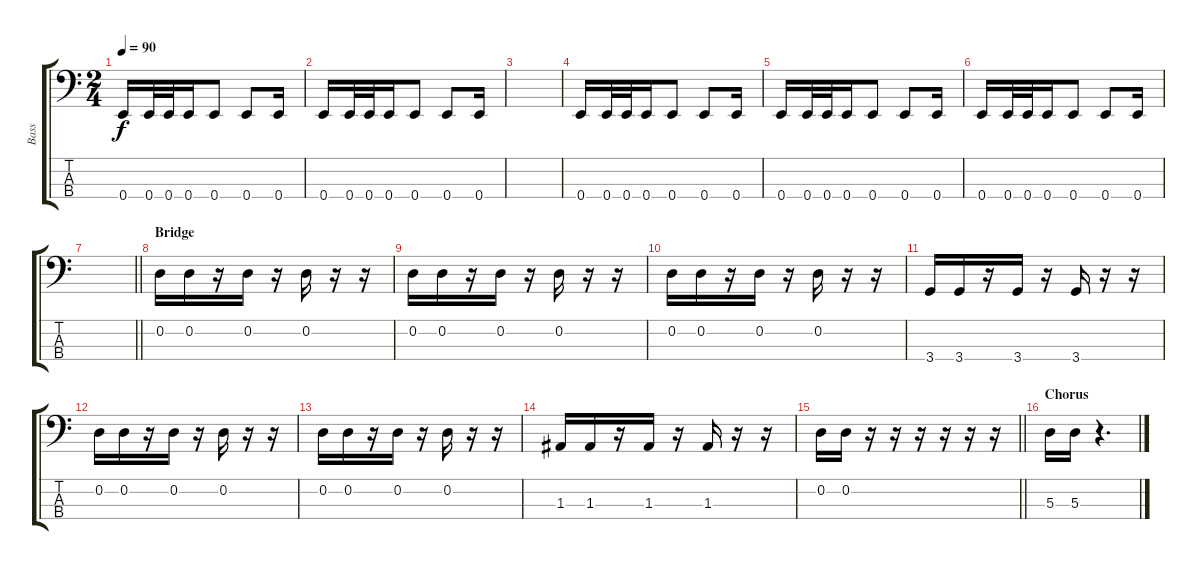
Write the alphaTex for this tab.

\track ("Bass" "Bass") {instrument electricbasspick}
\staff {score tabs}
\tuning (G2 D2 A1 E1) {hide}
\ts (2 4)
\tempo 90
\clef f4
\ks c
0.4.16{dy f} 0.4.32 0.4.32 0.4.16 0.4.8 0.4.8 0.4.16 |
0.4.16 0.4.32 0.4.32 0.4.16 0.4.8 0.4.8 0.4.16 |
|
0.4.16 0.4.32 0.4.32 0.4.16 0.4.8 0.4.8 0.4.16 |
0.4.16 0.4.32 0.4.32 0.4.16 0.4.8 0.4.8 0.4.16 |
0.4.16 0.4.32 0.4.32 0.4.16 0.4.8 0.4.8 0.4.16 |
\barLineRight lightlight
|
\section ("" "Bridge")
0.2.16 0.2.16 r.16 0.2.16 r.16 0.2.16 r.16 r.16 |
0.2.16 0.2.16 r.16 0.2.16 r.16 0.2.16 r.16 r.16 |
0.2.16 0.2.16 r.16 0.2.16 r.16 0.2.16 r.16 r.16 |
3.4.16 3.4.16 r.16 3.4.16 r.16 3.4.16 r.16 r.16 |
0.2.16 0.2.16 r.16 0.2.16 r.16 0.2.16 r.16 r.16 |
0.2.16 0.2.16 r.16 0.2.16 r.16 0.2.16 r.16 r.16 |
1.3.16 1.3.16 r.16 1.3.16 r.16 1.3.16 r.16 r.16 |
\barLineRight lightlight
0.2.16 0.2.16 r.16 r.16 r.16 r.16 r.16 r.16 |
\section ("" "Chorus")
5.3.16 5.3.16 r.4{d}
